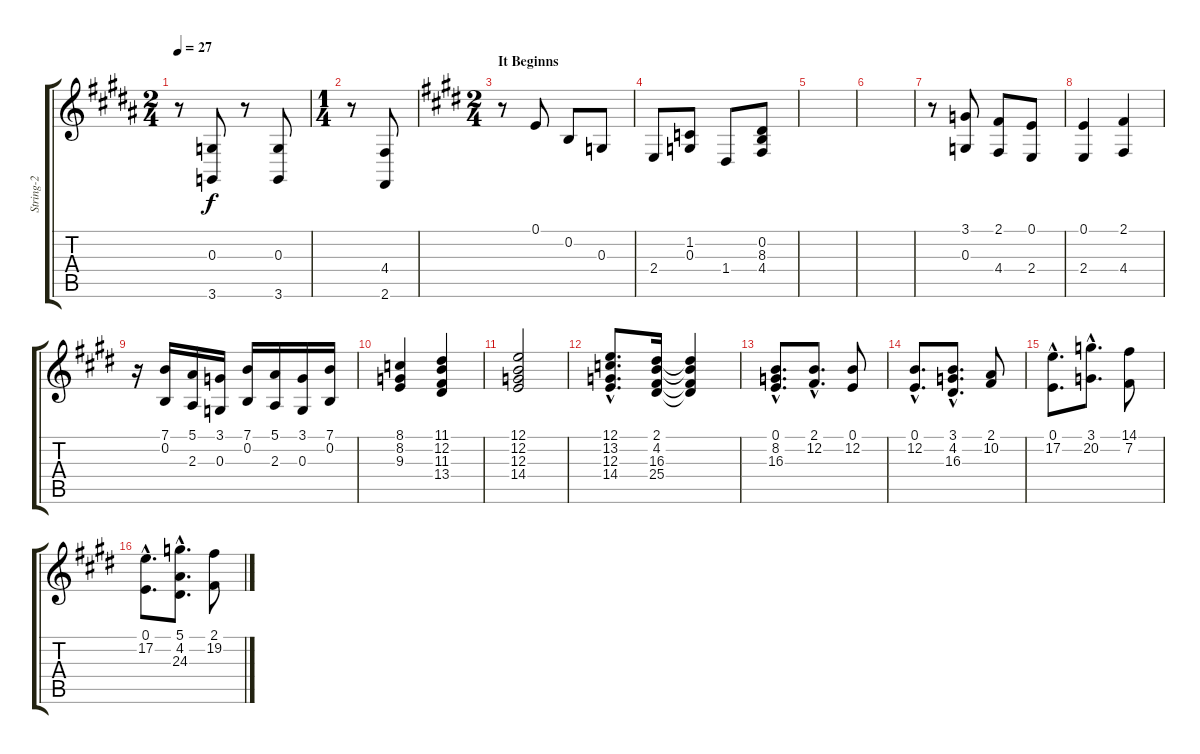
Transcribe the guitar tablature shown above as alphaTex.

\track ("String-2" "String-2") {instrument tremolostrings}
\staff {score tabs}
\tuning (E4 B3 G3 D3 A2 E2) {hide}
\ts (2 4)
\tempo 27
\clef g2
\ks g#minor
r.8{dy f} (0.3 3.6).8 r.8 (0.3 3.6).8 |
\ts (1 4)
r.8 (4.4 2.6).8 |
\ts (2 4)
\section ("" "It Beginns")
\ks c#minor
r.8 0.1.8 0.2.8 0.3.8 |
2.4.8 (1.2 0.3).8 1.4.8 (0.2 8.3 4.4).8 |
|
|
r.8 (3.1 0.3).8 (2.1 4.4).8 (0.1 2.4).8 |
(0.1 2.4).4 (2.1 4.4).4 |
r.16 (7.1 0.2).16 (5.1 2.3).16 (3.1 0.3).16 (7.1 0.2).16 (5.1 2.3).16 (3.1 0.3).16 (7.1 0.2).16 |
(8.1 8.2 9.3).4 (11.1 12.2 11.3 13.4).4 |
(12.1 12.2 12.3 14.4).2 |
(12.1{hac} 13.2{hac} 12.3{hac} 14.4{hac}).8{d} (2.1 4.2 16.3 25.4).16 (2.1{t} 4.2{t} 16.3{t} 25.4{t}).4 |
(0.1{hac} 8.2{hac} 16.3{hac}).8{d} (2.1{hac} 12.2{hac}).8{d} (0.1 12.2).8 |
(0.1{hac} 12.2{hac}).8{d} (3.1{hac} 4.2{hac} 16.3{hac}).8{d} (2.1 10.2).8 |
(0.1{hac} 17.2{hac}).8{d} (3.1{hac} 20.2{hac}).8{d} (14.1 7.2).8 |
(0.1{hac} 17.2{hac}).8{d} (5.1{hac} 4.2{hac} 24.3{hac}).8{d} (2.1 19.2).8
